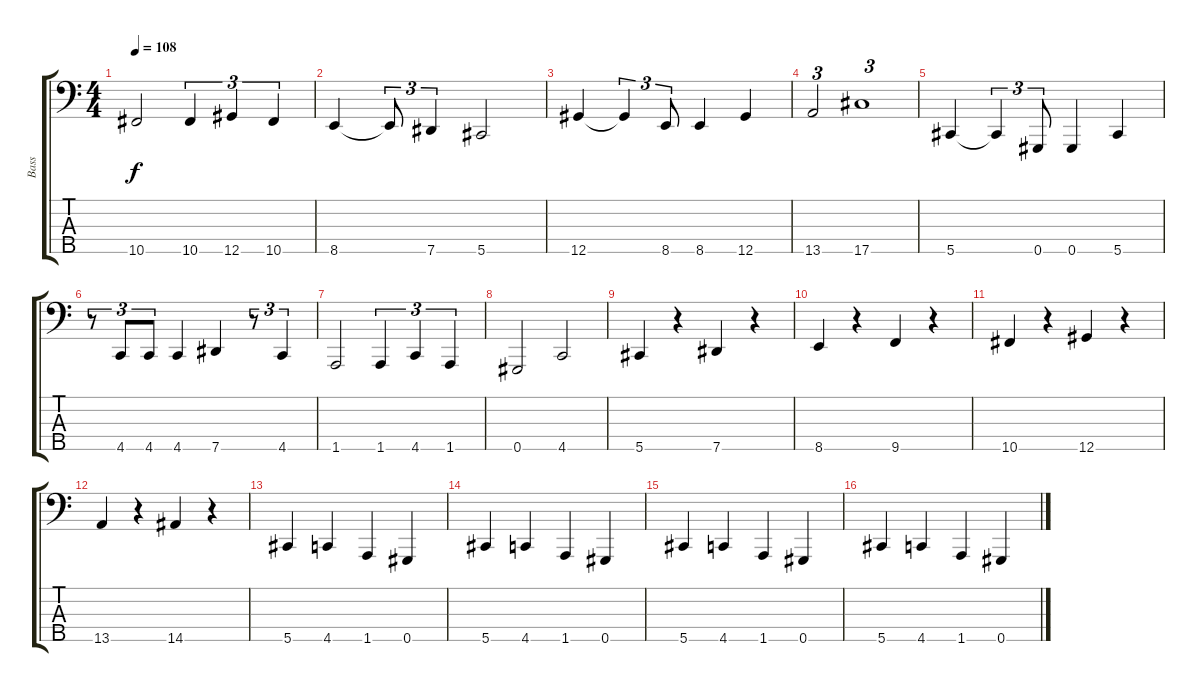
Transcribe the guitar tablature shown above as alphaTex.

\track ("Bass" "Bass") {instrument electricbasspick}
\staff {score tabs}
\tuning (Gb2 Db2 Ab1 Db1 Ab0) {hide}
\ts (4 4)
\tempo 108
\clef f4
\ks c
10.5.2{dy f} 10.5.4{tu (3 2)} 12.5.4{tu (3 2)} 10.5.4{tu (3 2)} |
8.5.4 8.5{t}.8{tu (3 2)} 7.5.4{tu (3 2)} 5.5.2 |
12.5.4 12.5{t}.4{tu (3 2)} 8.5.8{tu (3 2)} 8.5.4 12.5.4 |
13.5.2{tu (3 2)} 17.5.1{tu (3 2)} |
5.5.4 5.5{t}.4{tu (3 2)} 0.5.8{tu (3 2)} 0.5.4 5.5.4 |
r.8{tu (3 2)} 4.5.8{tu (3 2)} 4.5.8{tu (3 2)} 4.5.4 7.5.4 r.8{tu (3 2)} 4.5.4{tu (3 2)} |
1.5.2 1.5.4{tu (3 2)} 4.5.4{tu (3 2)} 1.5.4{tu (3 2)} |
0.5.2 4.5.2 |
5.5.4 r.4 7.5.4 r.4 |
8.5.4 r.4 9.5.4 r.4 |
10.5.4 r.4 12.5.4 r.4 |
13.5.4 r.4 14.5.4 r.4 |
5.5.4 4.5.4 1.5.4 0.5.4 |
5.5.4 4.5.4 1.5.4 0.5.4 |
5.5.4 4.5.4 1.5.4 0.5.4 |
5.5.4 4.5.4 1.5.4 0.5.4
